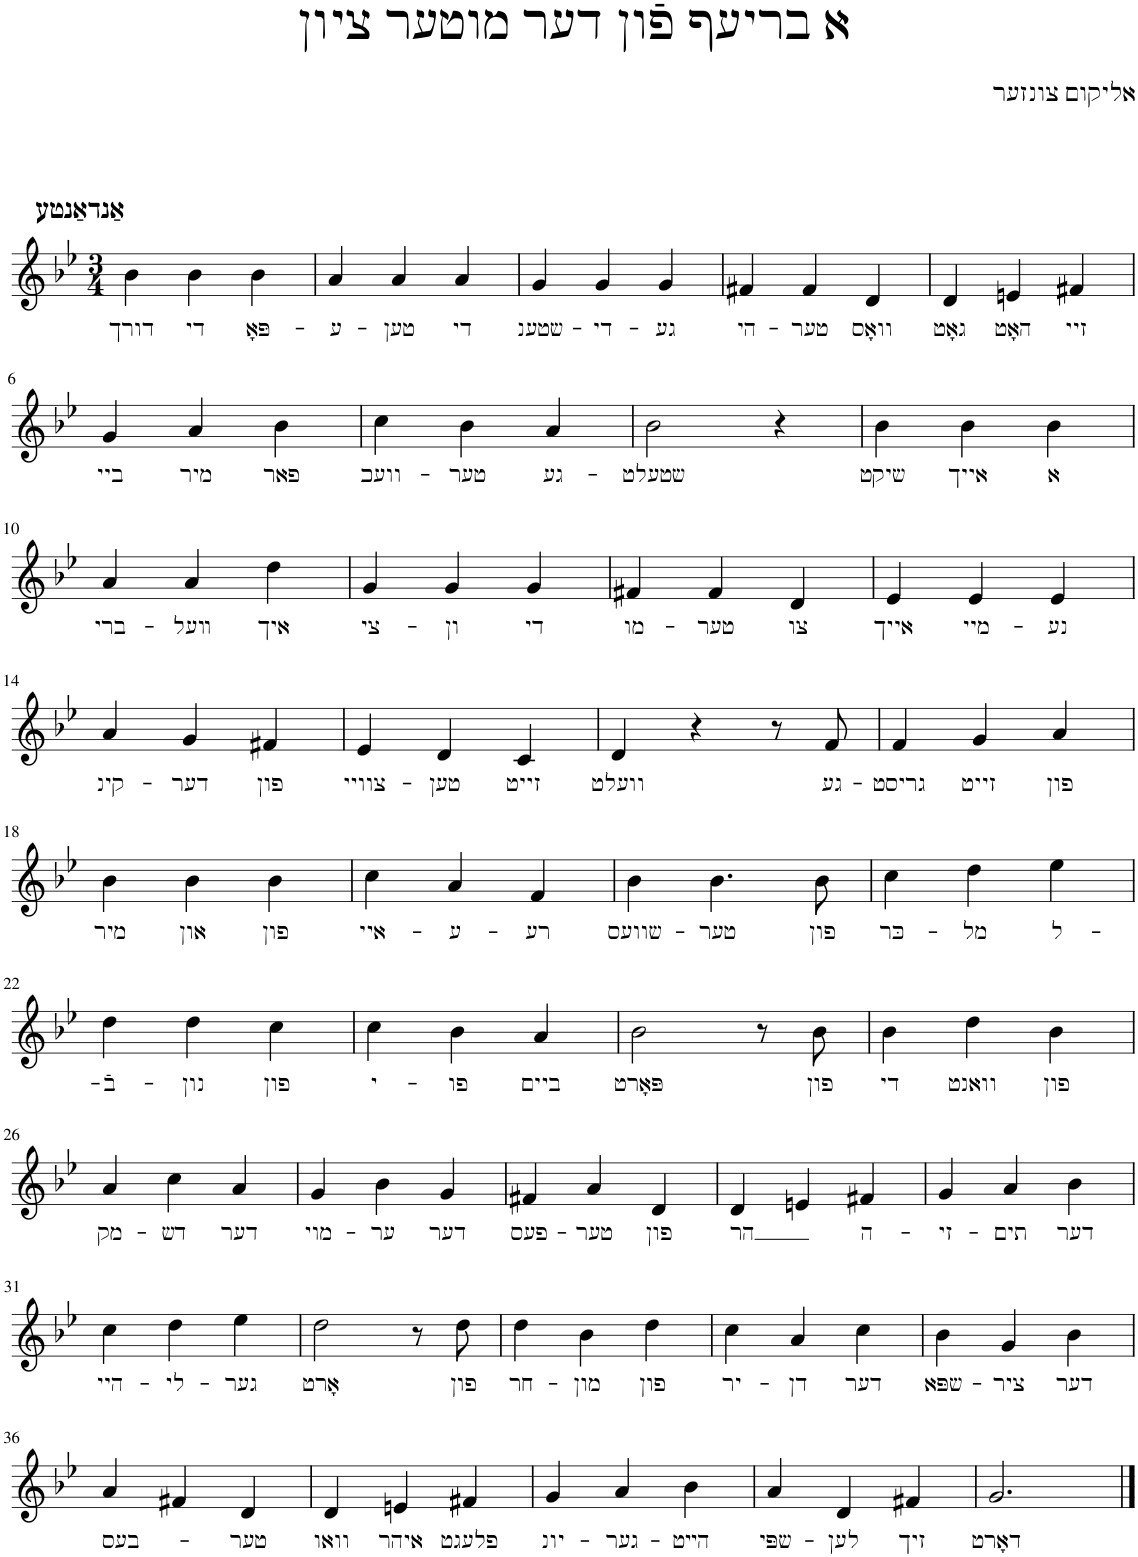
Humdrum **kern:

**kern	**text
*part1	*part1
*staff1	*staff1
*I"Piano	*
*I'Pno.	*
*clefG2	*
*k[b-e-]	*
*M3/4	*
=1	=1
!LO:TX:a:B:t=אַנדאַנטע	!
!	!LO:LY:b
4b-\	דורך
!	!LO:LY:b
4b-\	די
!	!LO:LY:b
4b-\	פּאָ-
=2	=2
!	!LO:LY:b
4a/	-ע-
!	!LO:LY:b
4a/	-טען
!	!LO:LY:b
4a/	די
=3	=3
!	!LO:LY:b
4g/	שטענ-
!	!LO:LY:b
4g/	-די-
!	!LO:LY:b
4g/	-גע
=4	=4
!	!LO:LY:b
4f#X/	הי-
!	!LO:LY:b
4f#/	-טער
!	!LO:LY:b
4d/	וואָס
=5	=5
!	!LO:LY:b
4d/	גאָט
!	!LO:LY:b
4en/	האָט
!	!LO:LY:b
4f#X/	זיי
!!LO:LB:g=z
=6	=6
!	!LO:LY:b
4g/	ביי
!	!LO:LY:b
4a/	מיר
!	!LO:LY:b
4b-\	פאר
=7	=7
!	!LO:LY:b
4cc\	וועכ-
!	!LO:LY:b
4b-\	-טער
!	!LO:LY:b
4a/	גע-
=8	=8
!	!LO:LY:b
2b-\	-שטעלט
4r	.
=9	=9
!	!LO:LY:b
4b-\	שיקט
!	!LO:LY:b
4b-\	אייך
!	!LO:LY:b
4b-\	א
!!LO:LB:g=z
=10	=10
!	!LO:LY:b
4a/	ברי-
!	!LO:LY:b
4a/	-װעל
!	!LO:LY:b
4dd\	איך
=11	=11
!	!LO:LY:b
4g/	צי-
!	!LO:LY:b
4g/	-ון
!	!LO:LY:b
4g/	די
=12	=12
!	!LO:LY:b
4f#X/	מו-
!	!LO:LY:b
4f#/	-טער
!	!LO:LY:b
4d/	צו
=13	=13
!	!LO:LY:b
4e-/	אייך
!	!LO:LY:b
4e-/	מיי-
!	!LO:LY:b
4e-/	-נע
!!LO:LB:g=z
=14	=14
!	!LO:LY:b
4a/	קינ-
!	!LO:LY:b
4g/	-דער
!	!LO:LY:b
4f#X/	פון
=15	=15
!	!LO:LY:b
4e-/	צוויי-
!	!LO:LY:b
4d/	-טען
!	!LO:LY:b
4c/	זייט
=16	=16
!	!LO:LY:b
4d/	וועלט
4r	.
8r	.
!	!LO:LY:b
8f/	גע-
=17	=17
!	!LO:LY:b
4f/	-גריסט
!	!LO:LY:b
4g/	זייט
!	!LO:LY:b
4a/	פון
!!LO:LB:g=z
=18	=18
!	!LO:LY:b
4b-\	מיר
!	!LO:LY:b
4b-\	און
!	!LO:LY:b
4b-\	פון
=19	=19
!	!LO:LY:b
4cc\	איי-
!	!LO:LY:b
4a/	-ע-
!	!LO:LY:b
4f/	-רע
=20	=20
!	!LO:LY:b
4b-\	שוועס-
!	!LO:LY:b
4.b-\	-טער
!	!LO:LY:b
8b-\	פון
=21	=21
!	!LO:LY:b
4cc\	כּר-
!	!LO:LY:b
4dd\	-מל
!	!LO:LY:b
4ee-\	ל-
!!LO:LB:g=z
=22	=22
!	!LO:LY:b
4dd\	-בֿ-
!	!LO:LY:b
4dd\	-נון
!	!LO:LY:b
4cc\	פון
=23	=23
!	!LO:LY:b
4cc\	י-
!	!LO:LY:b
4b-\	-פו
!	!LO:LY:b
4a/	ביים
=24	=24
!	!LO:LY:b
2b-\	פּאָרט
8r	.
!	!LO:LY:b
8b-\	פון
=25	=25
!	!LO:LY:b
4b-\	די
!	!LO:LY:b
4dd\	וואנט
!	!LO:LY:b
4b-\	פון
!!LO:LB:g=z
=26	=26
!	!LO:LY:b
4a/	מק-
!	!LO:LY:b
4cc\	-דש
!	!LO:LY:b
4a/	דער
=27	=27
!	!LO:LY:b
4g/	מוי-
!	!LO:LY:b
4b-\	-ער
!	!LO:LY:b
4g/	דער
=28	=28
!	!LO:LY:b
4f#X/	פעס-
!	!LO:LY:b
4a/	-טער
!	!LO:LY:b
4d/	פון
=29	=29
!	!LO:LY:b
4d/	-הר
4en/	.
!	!LO:LY:b
4f#X/	ה-
=30	=30
!	!LO:LY:b
4g/	-זי-
!	!LO:LY:b
4a/	-תים
!	!LO:LY:b
4b-\	דער
!!LO:LB:g=z
=31	=31
!	!LO:LY:b
4cc\	היי-
!	!LO:LY:b
4dd\	-לי-
!	!LO:LY:b
4ee-\	-גער
=32	=32
!	!LO:LY:b
2dd\	אָרט
8r	.
!	!LO:LY:b
8dd\	פון
=33	=33
!	!LO:LY:b
4dd\	חר-
!	!LO:LY:b
4b-\	-מון
!	!LO:LY:b
4dd\	פון
=34	=34
!	!LO:LY:b
4cc\	יר-
!	!LO:LY:b
4a/	-דן
!	!LO:LY:b
4cc\	דער
=35	=35
!	!LO:LY:b
4b-\	שפּא-
!	!LO:LY:b
4g/	-ציר
!	!LO:LY:b
4b-\	דער
!!LO:LB:g=z
=36	=36
!	!LO:LY:b
4a/	בעס-
4f#X/	.
!	!LO:LY:b
4d/	-טער
=37	=37
!	!LO:LY:b
4d/	וואו
!	!LO:LY:b
4en/	איהר
!	!LO:LY:b
4f#X/	פלעגט
=38	=38
!	!LO:LY:b
4g/	יונ-
!	!LO:LY:b
4a/	-גער-
!	!LO:LY:b
4b-\	-הײט
=39	=39
!	!LO:LY:b
4a/	שפּי-
!	!LO:LY:b
4d/	-לען
!	!LO:LY:b
4f#X/	זיך
=40	=40
!	!LO:LY:b
2.g/	דאָרט
==	==
*-	*-
